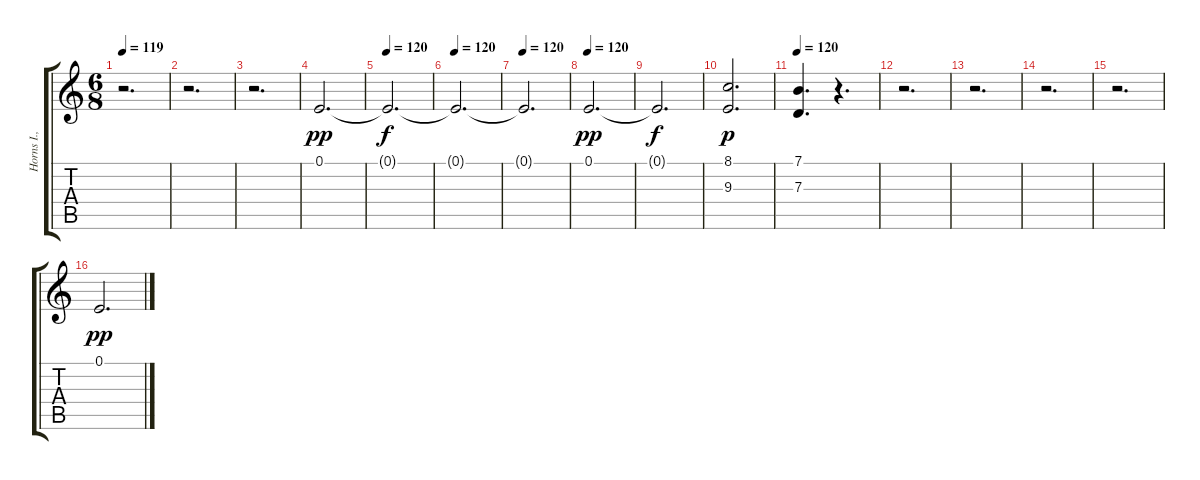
\track ("Horns I., II. C" "Horns I., ") {instrument frenchhorn}
\staff {score tabs}
\tuning (E4 B3 G3 D3 A2 E2) {hide}
\ts (6 8)
\tempo 119
\clef g2
\ks c
r.2{d dy pp} |
r.2{d} |
r.2{d} |
0.1.2{d} |
\tempo 120
0.1{t}.2{d dy f} |
\tempo 120
0.1{t}.2{d} |
\tempo 120
0.1{t}.2{d} |
\tempo 120
0.1.2{d dy pp} |
0.1{t}.2{d dy f} |
(8.1 9.3).2{d dy p} |
\tempo 120
(7.1 7.3).4{d} r.4{d} |
r.2{d} |
r.2{d} |
r.2{d} |
r.2{d} |
0.1.2{d dy pp}
